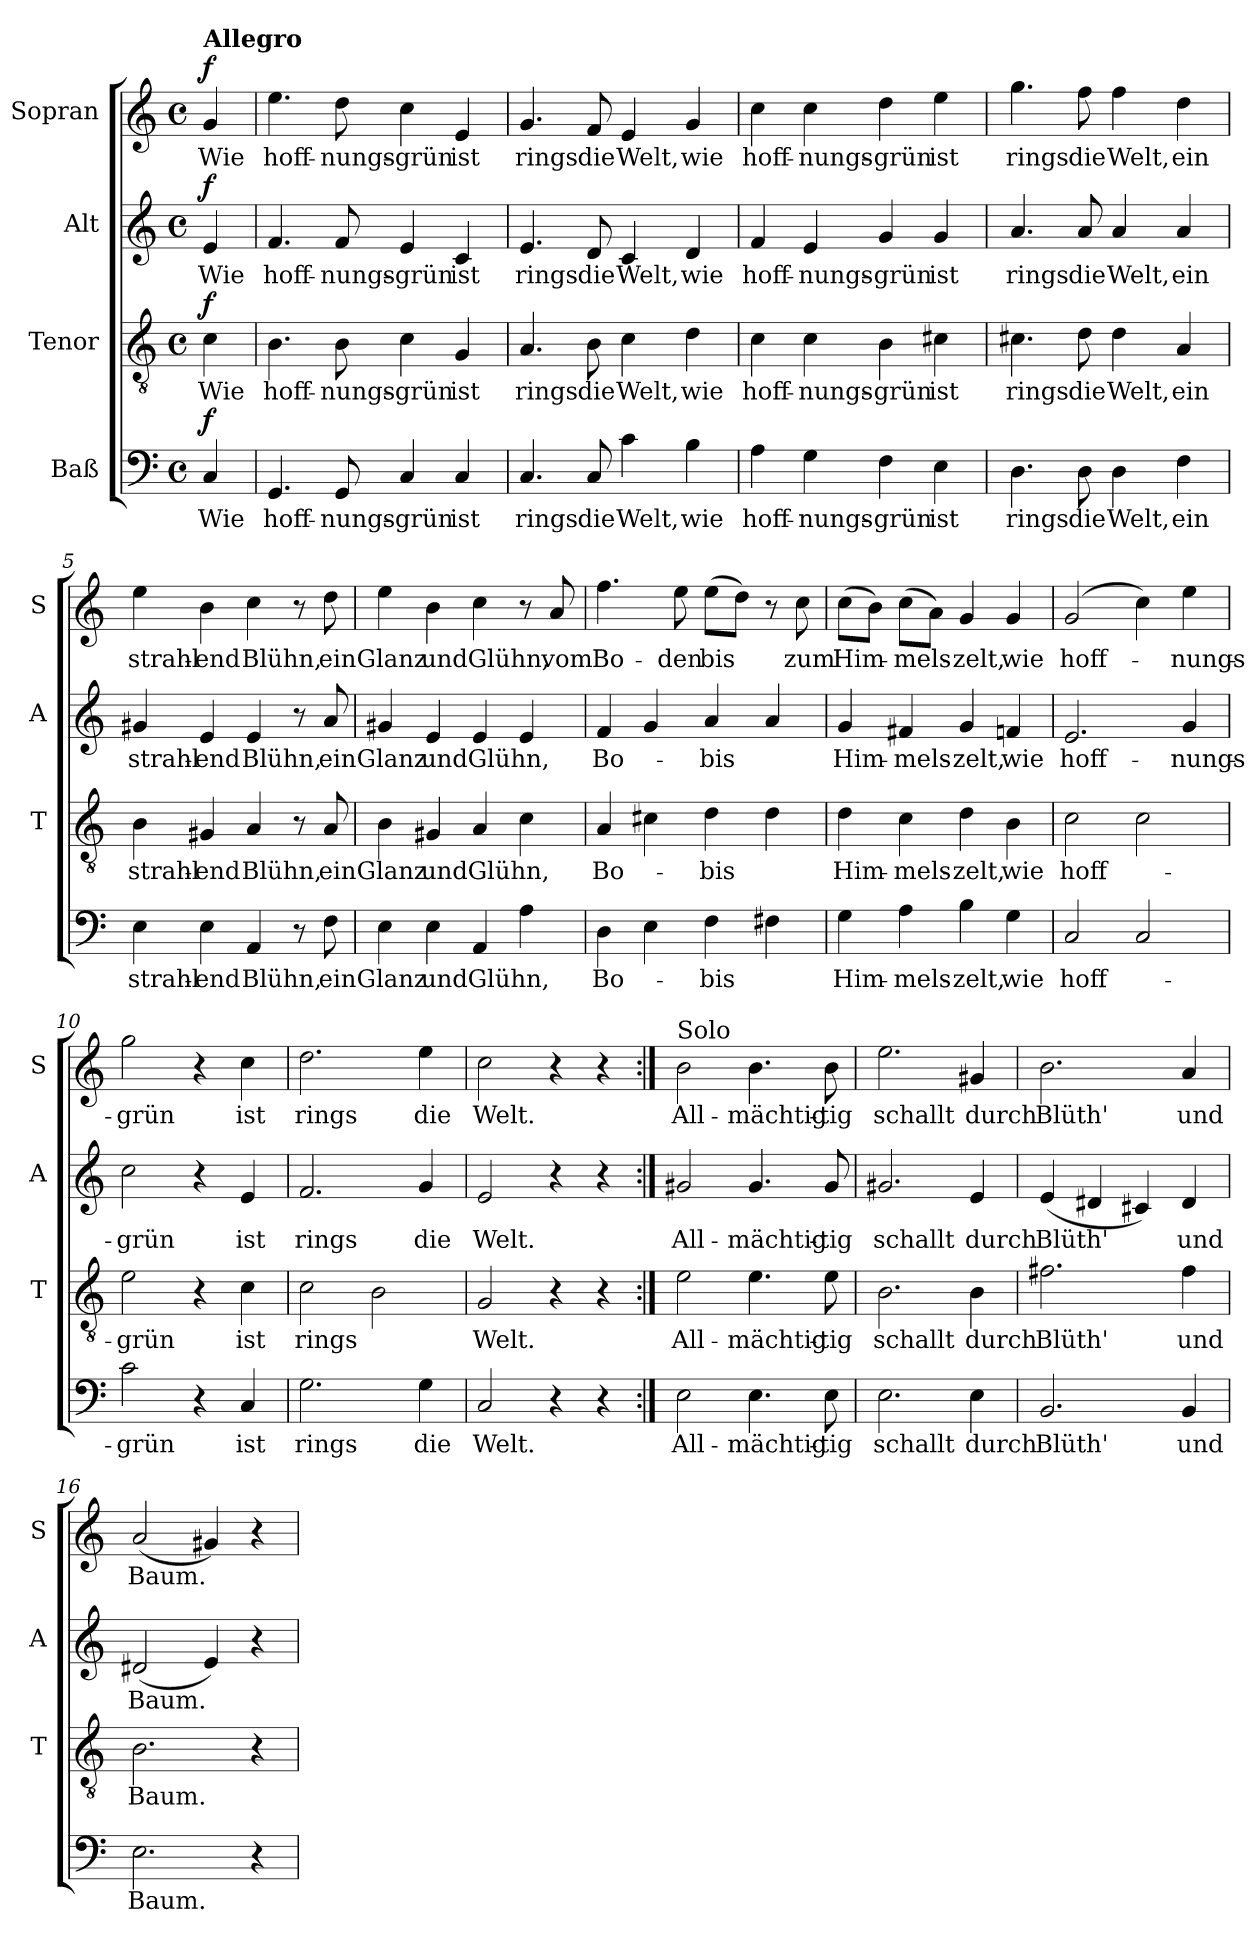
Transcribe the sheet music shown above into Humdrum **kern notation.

**kern	**text	**dynam	**kern	**text	**dynam	**kern	**text	**dynam	**kern	**text	**dynam
*part4	*part4	*part4	*part3	*part3	*part3	*part2	*part2	*part2	*part1	*part1	*part1
*staff4	*staff4	*staff4	*staff3	*staff3	*staff3	*staff2	*staff2	*staff2	*staff1	*staff1	*staff1
*I"Baß	*	*	*I"Tenor	*	*	*I"Alt	*	*	*I"Sopran	*	*
*	*	*	*I'T	*	*	*I'A	*	*	*I'S	*	*
*clefF4	*	*	*clefGv2	*	*	*clefG2	*	*	*clefG2	*	*
*k[]	*	*	*k[]	*	*	*k[]	*	*	*k[]	*	*
*C:	*	*	*C:	*	*	*C:	*	*	*C:	*	*
*M4/4	*	*	*M4/4	*	*	*M4/4	*	*	*M4/4	*	*
*met(c)	*	*	*met(c)	*	*	*met(c)	*	*	*met(c)	*	*
=	=	=	=	=	=	=	=	=	=	=	=
!	!	!	!	!	!	!	!	!	!LO:TX:a:B:t=Allegro	!	!
!	!	!LO:DY:a	!	!	!LO:DY:a	!	!	!LO:DY:a	!	!	!LO:DY:a
4C	Wie	f	4c	Wie	f	4e	Wie	f	4g	Wie	f
=1	=1	=1	=1	=1	=1	=1	=1	=1	=1	=1	=1
4.GG	hoff-	.	4.B	hoff-	.	4.f	hoff-	.	4.ee	hoff-	.
8GG	-nungs-	.	8B	-nungs-	.	8f	-nungs-	.	8dd	-nungs-	.
4C	-grün	.	4c	-grün	.	4e	-grün	.	4cc	-grün	.
4C	ist	.	4G	ist	.	4c	ist	.	4e	ist	.
=2	=2	=2	=2	=2	=2	=2	=2	=2	=2	=2	=2
4.C	rings	.	4.A	rings	.	4.e	rings	.	4.g	rings	.
8C	die	.	8B	die	.	8d	die	.	8f	die	.
4c	Welt,	.	4c	Welt,	.	4c	Welt,	.	4e	Welt,	.
4B	wie	.	4d	wie	.	4d	wie	.	4g	wie	.
=3	=3	=3	=3	=3	=3	=3	=3	=3	=3	=3	=3
4A	hoff-	.	4c	hoff-	.	4f	hoff-	.	4cc	hoff-	.
4G	-nungs-	.	4c	-nungs-	.	4e	-nungs-	.	4cc	-nungs-	.
4F	-grün	.	4B	-grün	.	4g	-grün	.	4dd	-grün	.
4E	ist	.	4c#X	ist	.	4g	ist	.	4ee	ist	.
=4	=4	=4	=4	=4	=4	=4	=4	=4	=4	=4	=4
4.D	rings	.	4.c#X	rings	.	4.a	rings	.	4.gg	rings	.
8D	die	.	8d	die	.	8a	die	.	8ff	die	.
4D	Welt,	.	4d	Welt,	.	4a	Welt,	.	4ff	Welt,	.
4F	ein	.	4A	ein	.	4a	ein	.	4dd	ein	.
=5	=5	=5	=5	=5	=5	=5	=5	=5	=5	=5	=5
4E	strahl-	.	4B	strahl-	.	4g#X	strahl-	.	4ee	strahl-	.
4E	-end	.	4G#X	-end	.	4e	-end	.	4b	-end	.
4AA	Blühn,	.	4A	Blühn,	.	4e	Blühn,	.	4cc	Blühn,	.
8r	.	.	8r	.	.	8r	.	.	8r	.	.
8F	ein	.	8A	ein	.	8a	ein	.	8dd	ein	.
=6	=6	=6	=6	=6	=6	=6	=6	=6	=6	=6	=6
4E	Glanz	.	4B	Glanz	.	4g#X	Glanz	.	4ee	Glanz	.
4E	und	.	4G#X	und	.	4e	und	.	4b	und	.
4AA	Glühn,	.	4A	Glühn,	.	4e	Glühn,	.	4cc	Glühn,	.
4A	.	.	4c	.	.	4e	.	.	8r	.	.
.	.	.	.	.	.	.	.	.	8a	vom	.
=7	=7	=7	=7	=7	=7	=7	=7	=7	=7	=7	=7
4D	Bo-	.	4A	Bo-	.	4f	Bo-	.	4.ff	Bo-	.
4E	.	.	4c#X	.	.	4g	.	.	.	.	.
.	.	.	.	.	.	.	.	.	8ee	-den	.
4F	-bis	.	4d	-bis	.	4a	-bis	.	(8eeL	bis	.
.	.	.	.	.	.	.	.	.	8ddJ)	.	.
4F#X	.	.	4d	.	.	4a	.	.	8r	.	.
.	.	.	.	.	.	.	.	.	8cc	zum	.
=8	=8	=8	=8	=8	=8	=8	=8	=8	=8	=8	=8
4G	Him-	.	4d	Him-	.	4g	Him-	.	(8ccL	Him-	.
.	.	.	.	.	.	.	.	.	8bJ)	.	.
4A	-mels-	.	4c	-mels-	.	4f#X	-mels-	.	(8ccL	-mels-	.
.	.	.	.	.	.	.	.	.	8aJ)	.	.
4B	-zelt,	.	4d	-zelt,	.	4g	-zelt,	.	4g	-zelt,	.
4G	wie	.	4B	wie	.	4fn	wie	.	4g	wie	.
=9	=9	=9	=9	=9	=9	=9	=9	=9	=9	=9	=9
2C	hoff-	.	2c	hoff-	.	2.e	hoff-	.	(2g	hoff-	.
2C	.	.	2c	.	.	.	.	.	4cc)	.	.
.	.	.	.	.	.	4g	-nungs-	.	4ee	-nungs-	.
=10	=10	=10	=10	=10	=10	=10	=10	=10	=10	=10	=10
2c	-grün	.	2e	-grün	.	2cc	-grün	.	2gg	-grün	.
4r	.	.	4r	.	.	4r	.	.	4r	.	.
4C	ist	.	4c	ist	.	4e	ist	.	4cc	ist	.
=11	=11	=11	=11	=11	=11	=11	=11	=11	=11	=11	=11
2.G	rings	.	2c	rings	.	2.f	rings	.	2.dd	rings	.
.	.	.	2B	.	.	.	.	.	.	.	.
4G	die	.	.	.	.	4g	die	.	4ee	die	.
=12	=12	=12	=12	=12	=12	=12	=12	=12	=12	=12	=12
2C	Welt.	.	2G	Welt.	.	2e	Welt.	.	2cc	Welt.	.
4r	.	.	4r	.	.	4r	.	.	4r	.	.
4r	.	.	4r	.	.	4r	.	.	4r	.	.
=13:|!	=13:|!	=13:|!	=13:|!	=13:|!	=13:|!	=13:|!	=13:|!	=13:|!	=13:|!	=13:|!	=13:|!
!	!	!	!	!	!	!	!	!	!LO:TX:a:t=Solo	!	!
2E	All-	.	2e	All-	.	2g#X	All-	.	2b	All-	.
4.E	-mächtig-	.	4.e	-mächtig-	.	4.g#	-mächtig-	.	4.b	-mächtig-	.
8E	-tig	.	8e	-tig	.	8g#	-tig	.	8b	-tig	.
=14	=14	=14	=14	=14	=14	=14	=14	=14	=14	=14	=14
2.E	schallt	.	2.B	schallt	.	2.g#X	schallt	.	2.ee	schallt	.
4E	durch	.	4B	durch	.	4e	durch	.	4g#X	durch	.
=15	=15	=15	=15	=15	=15	=15	=15	=15	=15	=15	=15
2.BB	Blüth'	.	2.f#X	Blüth'	.	(4e	Blüth'	.	2.b	Blüth'	.
.	.	.	.	.	.	4d#X	.	.	.	.	.
.	.	.	.	.	.	4c#X)	.	.	.	.	.
4BB	und	.	4f#	und	.	4d#	und	.	4a	und	.
=16	=16	=16	=16	=16	=16	=16	=16	=16	=16	=16	=16
2.E	Baum.	.	2.B	Baum.	.	(2d#X	Baum.	.	(2a	Baum.	.
.	.	.	.	.	.	4e)	.	.	4g#X)	.	.
4r	.	.	4r	.	.	4r	.	.	4r	.	.
=	=	=	=	=	=	=	=	=	=	=	=
*-	*-	*-	*-	*-	*-	*-	*-	*-	*-	*-	*-
